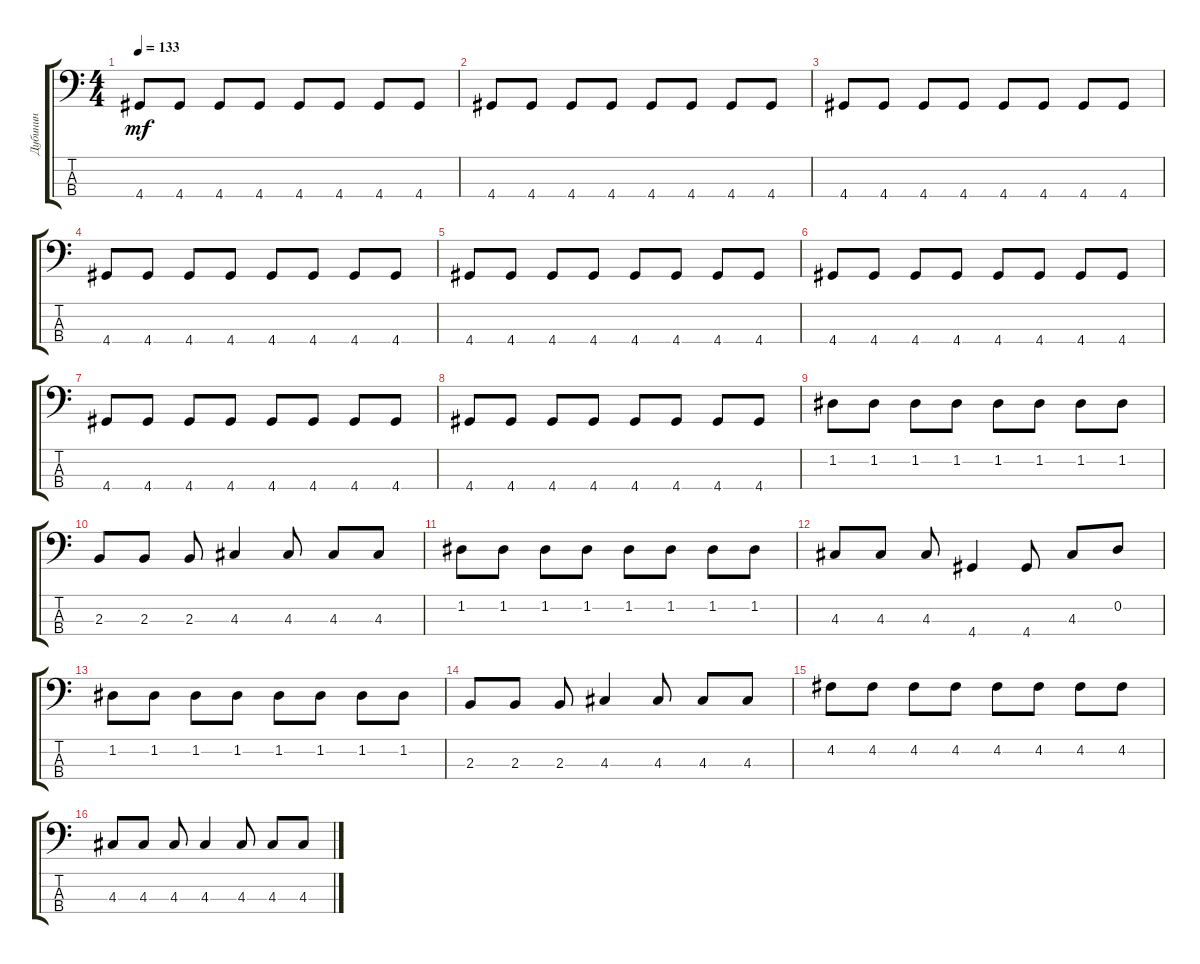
\track ("Дубинин" "Дубинин") {instrument electricbassfinger}
\staff {score tabs}
\tuning (G2 D2 A1 E1) {hide}
\ts (4 4)
\tempo 133
\clef f4
\ks c
4.4.8{dy mf} 4.4.8 4.4.8 4.4.8 4.4.8 4.4.8 4.4.8 4.4.8 |
4.4.8 4.4.8 4.4.8 4.4.8 4.4.8 4.4.8 4.4.8 4.4.8 |
4.4.8 4.4.8 4.4.8 4.4.8 4.4.8 4.4.8 4.4.8 4.4.8 |
4.4.8 4.4.8 4.4.8 4.4.8 4.4.8 4.4.8 4.4.8 4.4.8 |
4.4.8 4.4.8 4.4.8 4.4.8 4.4.8 4.4.8 4.4.8 4.4.8 |
4.4.8 4.4.8 4.4.8 4.4.8 4.4.8 4.4.8 4.4.8 4.4.8 |
4.4.8 4.4.8 4.4.8 4.4.8 4.4.8 4.4.8 4.4.8 4.4.8 |
4.4.8 4.4.8 4.4.8 4.4.8 4.4.8 4.4.8 4.4.8 4.4.8 |
1.2.8 1.2.8 1.2.8 1.2.8 1.2.8 1.2.8 1.2.8 1.2.8 |
2.3.8 2.3.8 2.3.8 4.3.4 4.3.8 4.3.8 4.3.8 |
1.2.8 1.2.8 1.2.8 1.2.8 1.2.8 1.2.8 1.2.8 1.2.8 |
4.3.8 4.3.8 4.3.8 4.4.4 4.4.8 4.3.8 0.2.8 |
1.2.8 1.2.8 1.2.8 1.2.8 1.2.8 1.2.8 1.2.8 1.2.8 |
2.3.8 2.3.8 2.3.8 4.3.4 4.3.8 4.3.8 4.3.8 |
4.2.8 4.2.8 4.2.8 4.2.8 4.2.8 4.2.8 4.2.8 4.2.8 |
4.3.8 4.3.8 4.3.8 4.3.4 4.3.8 4.3.8 4.3.8
